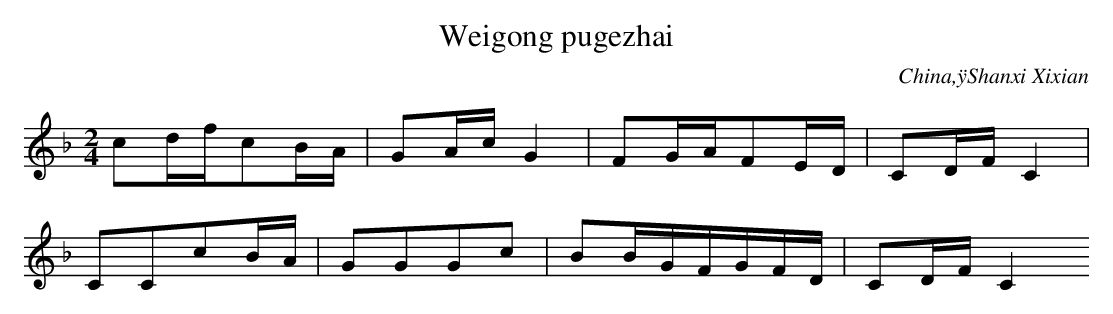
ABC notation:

X:1
T: Weigong pugezhai
O: China,ÿShanxi Xixian
M: 2/4
L: 1/16
K: F
c2dfc2BA | G2AcG4 | F2GAF2ED | C2DFC4 |
C2C2c2BA | G2G2G2c2 | B2BGFGFD | C2DFC4
